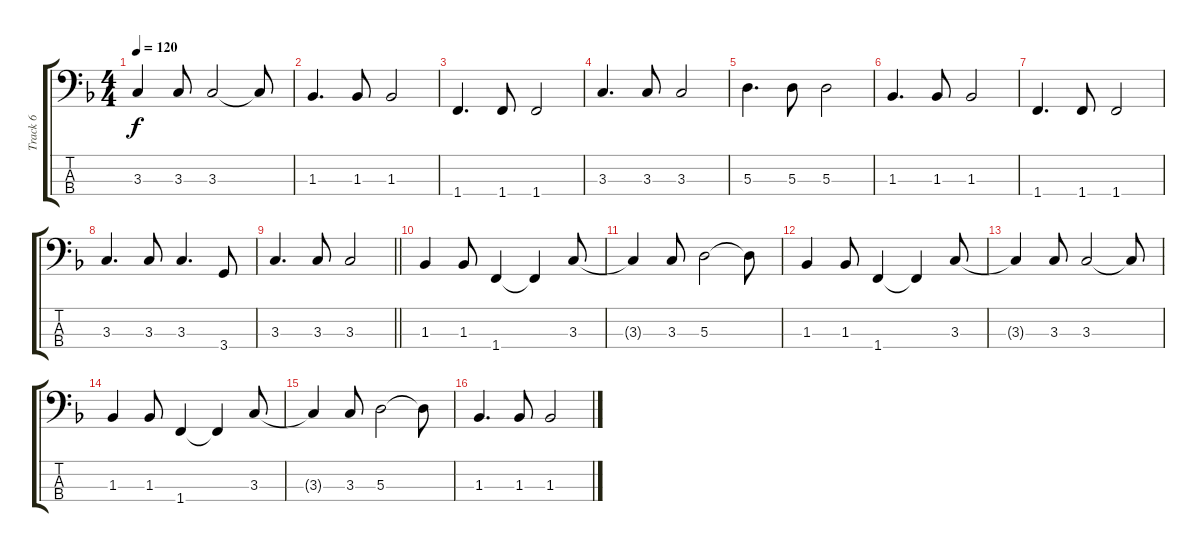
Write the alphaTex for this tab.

\track ("Track 6" "Track 6") {instrument electricbassfinger}
\staff {score tabs}
\tuning (G2 D2 A1 E1) {hide}
\ts (4 4)
\tempo 120
\clef f4
\ks f
3.3{t}.4{dy f} 3.3.8 3.3.2 3.3{t}.8 |
1.3.4{d} 1.3.8 1.3.2 |
1.4.4{d} 1.4.8 1.4.2 |
3.3.4{d} 3.3.8 3.3.2 |
5.3.4{d} 5.3.8 5.3.2 |
1.3.4{d} 1.3.8 1.3.2 |
1.4.4{d} 1.4.8 1.4.2 |
3.3.4{d} 3.3.8 3.3.4{d} 3.4.8 |
\barLineRight lightlight
3.3.4{d} 3.3.8 3.3.2 |
1.3.4 1.3.8 1.4.4 1.4{t}.4 3.3.8 |
3.3{t}.4 3.3.8 5.3.2 5.3{t}.8 |
1.3.4 1.3.8 1.4.4 1.4{t}.4 3.3.8 |
3.3{t}.4 3.3.8 3.3.2 3.3{t}.8 |
1.3.4 1.3.8 1.4.4 1.4{t}.4 3.3.8 |
3.3{t}.4 3.3.8 5.3.2 5.3{t}.8 |
1.3.4{d} 1.3.8 1.3.2
